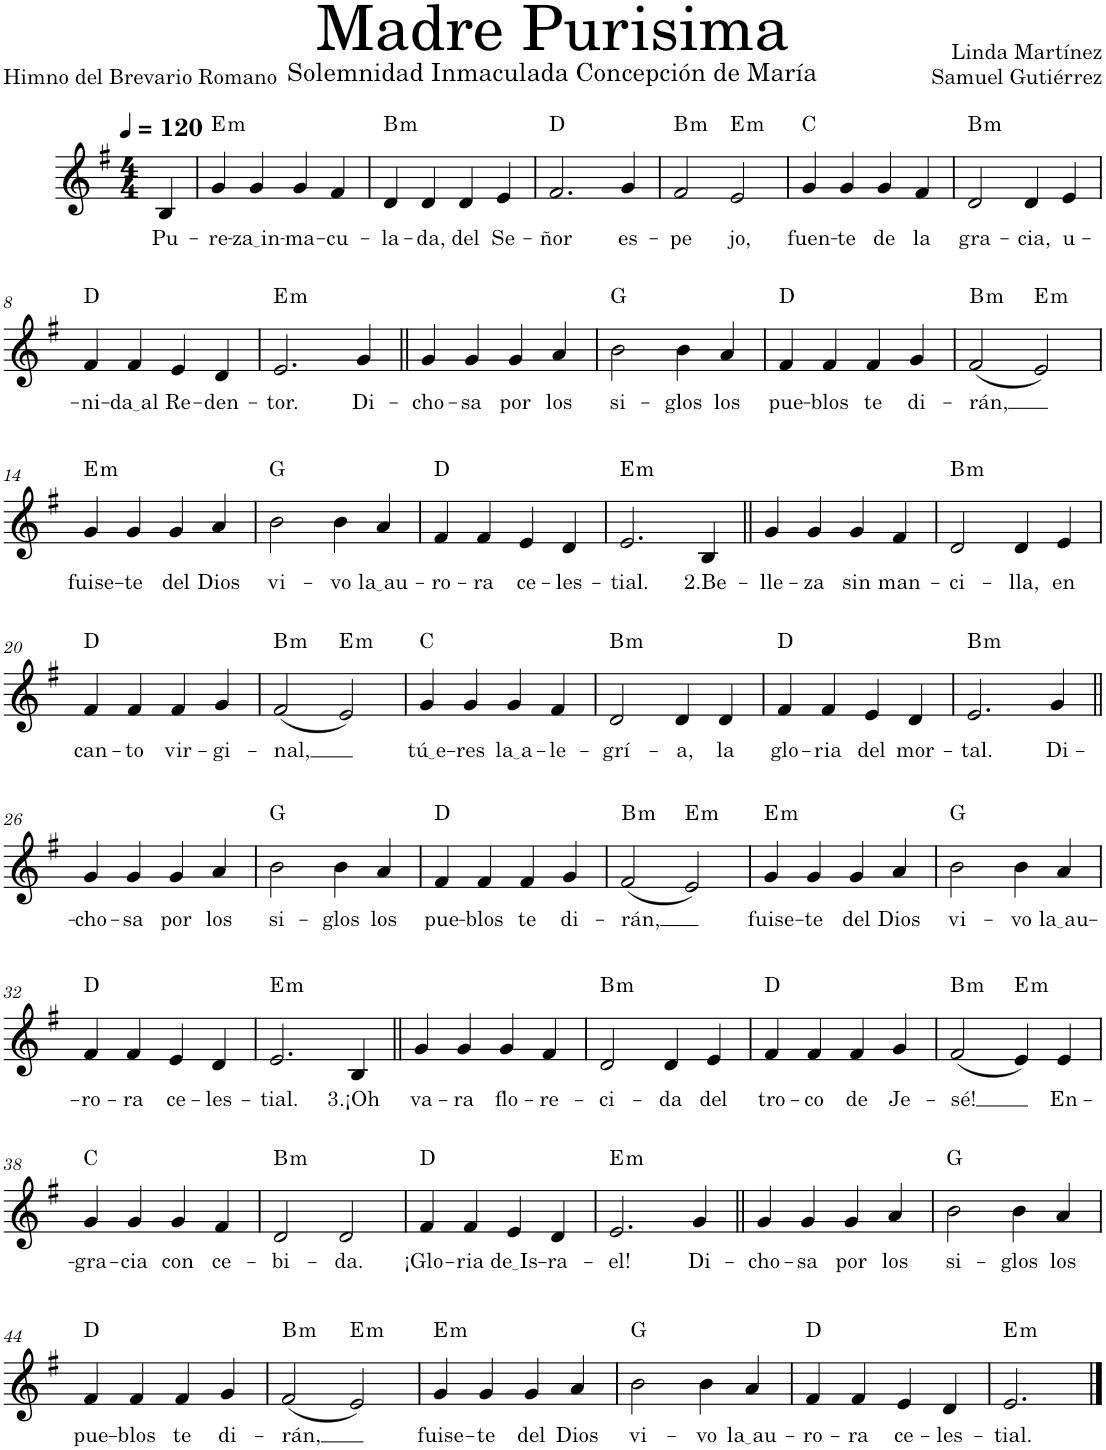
**kern	**text	**harte
*part1	*part1	*part1
*staff1	*staff1	*
*I"Soprano	*	*
*I'S.	*	*
*clefG2	*	*
*k[f#]	*	*
*M4/4	*	*
*MM120	*	*
=1	=1	=1
!	!LO:LY:b	!
4B/	Pu-	.
=2	=2	=2
!	!LO:LY:b	!LO:H:kt=m
4g/	-re-	E:min
!	!LO:LY:b	!
4g/	za in	.
!	!LO:LY:b	!
4g/	-ma-	.
!	!LO:LY:b	!
4f#/	-cu-	.
=3	=3	=3
!	!LO:LY:b	!LO:H:kt=m
4d/	-la-	B:min
!	!LO:LY:b	!
4d/	-da,	.
!	!LO:LY:b	!
4d/	del	.
!	!LO:LY:b	!
4e/	Se-	.
=4	=4	=4
!	!LO:LY:b	!
2.f#/	-ñor	D:maj
!	!LO:LY:b	!
4g/	es-	.
=5	=5	=5
!	!LO:LY:b	!LO:H:kt=m
2f#/	-pe	B:min
!	!LO:LY:b	!LO:H:kt=m
2e/	jo,	E:min
=6	=6	=6
!	!LO:LY:b	!
4g/	fuen-	C:maj
!	!LO:LY:b	!
4g/	-te	.
!	!LO:LY:b	!
4g/	de	.
!	!LO:LY:b	!
4f#/	la	.
=7	=7	=7
!	!LO:LY:b	!LO:H:kt=m
2d/	gra-	B:min
!	!LO:LY:b	!
4d/	-cia,	.
!	!LO:LY:b	!
4e/	u-	.
!!LO:LB:g=z
=8	=8	=8
!	!LO:LY:b	!
4f#/	-ni-	D:maj
!	!LO:LY:b	!
4f#/	da al	.
!	!LO:LY:b	!
4e/	Re-	.
!	!LO:LY:b	!
4d/	-den-	.
=9	=9	=9
!	!LO:LY:b	!LO:H:kt=m
2.e/	-tor.	E:min
!	!LO:LY:b	!
4g/	Di-	.
=10||	=10||	=10||
!	!LO:LY:b	!
4g/	-cho-	.
!	!LO:LY:b	!
4g/	-sa	.
!	!LO:LY:b	!
4g/	por	.
!	!LO:LY:b	!
4a/	los	.
=11	=11	=11
!	!LO:LY:b	!
2b\	si-	G:maj
!	!LO:LY:b	!
4b\	-glos	.
!	!LO:LY:b	!
4a/	los	.
=12	=12	=12
!	!LO:LY:b	!
4f#/	pue-	D:maj
!	!LO:LY:b	!
4f#/	-blos	.
!	!LO:LY:b	!
4f#/	te	.
!	!LO:LY:b	!
4g/	di-	.
=13	=13	=13
!	!LO:LY:b	!LO:H:kt=m
(2f#/	-rán,	B:min
!	!	!LO:H:kt=m
2e/)	.	E:min
!!LO:LB:g=z
=14	=14	=14
!	!LO:LY:b	!LO:H:kt=m
4g/	fuise-	E:min
!	!LO:LY:b	!
4g/	-te	.
!	!LO:LY:b	!
4g/	del	.
!	!LO:LY:b	!
4a/	Dios	.
=15	=15	=15
!	!LO:LY:b	!
2b\	vi-	G:maj
!	!LO:LY:b	!
4b\	-vo	.
!	!LO:LY:b	!
4a/	la au	.
=16	=16	=16
!	!LO:LY:b	!
4f#/	-ro-	D:maj
!	!LO:LY:b	!
4f#/	-ra	.
!	!LO:LY:b	!
4e/	ce-	.
!	!LO:LY:b	!
4d/	-les-	.
=17	=17	=17
!	!LO:LY:b	!LO:H:kt=m
2.e/	-tial.	E:min
!	!LO:LY:b	!
4B/	2.Be-	.
=18||	=18||	=18||
!	!LO:LY:b	!
4g/	-lle-	.
!	!LO:LY:b	!
4g/	-za	.
!	!LO:LY:b	!
4g/	sin	.
!	!LO:LY:b	!
4f#/	man-	.
=19	=19	=19
!	!LO:LY:b	!LO:H:kt=m
2d/	-ci-	B:min
!	!LO:LY:b	!
4d/	-lla,	.
!	!LO:LY:b	!
4e/	en	.
!!LO:LB:g=z
=20	=20	=20
!	!LO:LY:b	!
4f#/	can-	D:maj
!	!LO:LY:b	!
4f#/	-to	.
!	!LO:LY:b	!
4f#/	vir-	.
!	!LO:LY:b	!
4g/	-gi-	.
=21	=21	=21
!	!LO:LY:b	!LO:H:kt=m
(2f#/	-nal,	B:min
!	!	!LO:H:kt=m
2e/)	.	E:min
=22	=22	=22
!	!LO:LY:b	!
4g/	tú e	C:maj
!	!LO:LY:b	!
4g/	-res	.
!	!LO:LY:b	!
4g/	la a	.
!	!LO:LY:b	!
4f#/	-le-	.
=23	=23	=23
!	!LO:LY:b	!LO:H:kt=m
2d/	-grí-	B:min
!	!LO:LY:b	!
4d/	-a,	.
!	!LO:LY:b	!
4d/	la	.
=24	=24	=24
!	!LO:LY:b	!
4f#/	glo-	D:maj
!	!LO:LY:b	!
4f#/	-ria	.
!	!LO:LY:b	!
4e/	del	.
!	!LO:LY:b	!
4d/	mor-	.
=25	=25	=25
!	!LO:LY:b	!LO:H:kt=m
2.e/	-tal.	B:min
!	!LO:LY:b	!
4g/	Di-	.
!!LO:LB:g=z
=26||	=26||	=26||
!	!LO:LY:b	!
4g/	-cho-	.
!	!LO:LY:b	!
4g/	-sa	.
!	!LO:LY:b	!
4g/	por	.
!	!LO:LY:b	!
4a/	los	.
=27	=27	=27
!	!LO:LY:b	!
2b\	si-	G:maj
!	!LO:LY:b	!
4b\	-glos	.
!	!LO:LY:b	!
4a/	los	.
=28	=28	=28
!	!LO:LY:b	!
4f#/	pue-	D:maj
!	!LO:LY:b	!
4f#/	-blos	.
!	!LO:LY:b	!
4f#/	te	.
!	!LO:LY:b	!
4g/	di-	.
=29	=29	=29
!	!LO:LY:b	!LO:H:kt=m
(2f#/	-rán,	B:min
!	!	!LO:H:kt=m
2e/)	.	E:min
=30	=30	=30
!	!LO:LY:b	!LO:H:kt=m
4g/	fuise-	E:min
!	!LO:LY:b	!
4g/	-te	.
!	!LO:LY:b	!
4g/	del	.
!	!LO:LY:b	!
4a/	Dios	.
=31	=31	=31
!	!LO:LY:b	!
2b\	vi-	G:maj
!	!LO:LY:b	!
4b\	-vo	.
!	!LO:LY:b	!
4a/	la au	.
!!LO:LB:g=z
=32	=32	=32
!	!LO:LY:b	!
4f#/	-ro-	D:maj
!	!LO:LY:b	!
4f#/	-ra	.
!	!LO:LY:b	!
4e/	ce-	.
!	!LO:LY:b	!
4d/	-les-	.
=33	=33	=33
!	!LO:LY:b	!LO:H:kt=m
2.e/	-tial.	E:min
!	!LO:LY:b	!
4B/	3.¡Oh	.
=34||	=34||	=34||
!	!LO:LY:b	!
4g/	va-	.
!	!LO:LY:b	!
4g/	-ra	.
!	!LO:LY:b	!
4g/	flo-	.
!	!LO:LY:b	!
4f#/	-re-	.
=35	=35	=35
!	!LO:LY:b	!LO:H:kt=m
2d/	-ci-	B:min
!	!LO:LY:b	!
4d/	da	.
!	!LO:LY:b	!
4e/	del	.
=36	=36	=36
!	!LO:LY:b	!
4f#/	tro-	D:maj
!	!LO:LY:b	!
4f#/	-co	.
!	!LO:LY:b	!
4f#/	de	.
!	!LO:LY:b	!
4g/	Je-	.
=37	=37	=37
!	!LO:LY:b	!LO:H:kt=m
(2f#/	-sé!	B:min
!	!	!LO:H:kt=m
4e/)	.	E:min
!	!LO:LY:b	!
4e/	En-	.
!!LO:LB:g=z
=38	=38	=38
!	!LO:LY:b	!
4g/	-gra-	C:maj
!	!LO:LY:b	!
4g/	-cia	.
!	!LO:LY:b	!
4g/	con	.
!	!LO:LY:b	!
4f#/	ce-	.
=39	=39	=39
!	!LO:LY:b	!LO:H:kt=m
2d/	-bi-	B:min
!	!LO:LY:b	!
2d/	-da.	.
=40	=40	=40
!	!LO:LY:b	!
4f#/	¡Glo-	D:maj
!	!LO:LY:b	!
4f#/	-ria	.
!	!LO:LY:b	!
4e/	de Is	.
!	!LO:LY:b	!
4d/	-ra-	.
=41	=41	=41
!	!LO:LY:b	!LO:H:kt=m
2.e/	-el!	E:min
!	!LO:LY:b	!
4g/	Di-	.
=42||	=42||	=42||
!	!LO:LY:b	!
4g/	-cho-	.
!	!LO:LY:b	!
4g/	-sa	.
!	!LO:LY:b	!
4g/	por	.
!	!LO:LY:b	!
4a/	los	.
=43	=43	=43
!	!LO:LY:b	!
2b\	si-	G:maj
!	!LO:LY:b	!
4b\	-glos	.
!	!LO:LY:b	!
4a/	los	.
!!LO:LB:g=z
=44	=44	=44
!	!LO:LY:b	!
4f#/	pue-	D:maj
!	!LO:LY:b	!
4f#/	-blos	.
!	!LO:LY:b	!
4f#/	te	.
!	!LO:LY:b	!
4g/	di-	.
=45	=45	=45
!	!LO:LY:b	!LO:H:kt=m
(2f#/	-rán,	B:min
!	!	!LO:H:kt=m
2e/)	.	E:min
=46	=46	=46
!	!LO:LY:b	!LO:H:kt=m
4g/	fuise-	E:min
!	!LO:LY:b	!
4g/	-te	.
!	!LO:LY:b	!
4g/	del	.
!	!LO:LY:b	!
4a/	Dios	.
=47	=47	=47
!	!LO:LY:b	!
2b\	vi-	G:maj
!	!LO:LY:b	!
4b\	-vo	.
!	!LO:LY:b	!
4a/	la au	.
=48	=48	=48
!	!LO:LY:b	!
4f#/	-ro-	D:maj
!	!LO:LY:b	!
4f#/	-ra	.
!	!LO:LY:b	!
4e/	ce-	.
!	!LO:LY:b	!
4d/	-les-	.
=49	=49	=49
!	!LO:LY:b	!LO:H:kt=m
2.e/	-tial.	E:min
==	==	==
*-	*-	*-
